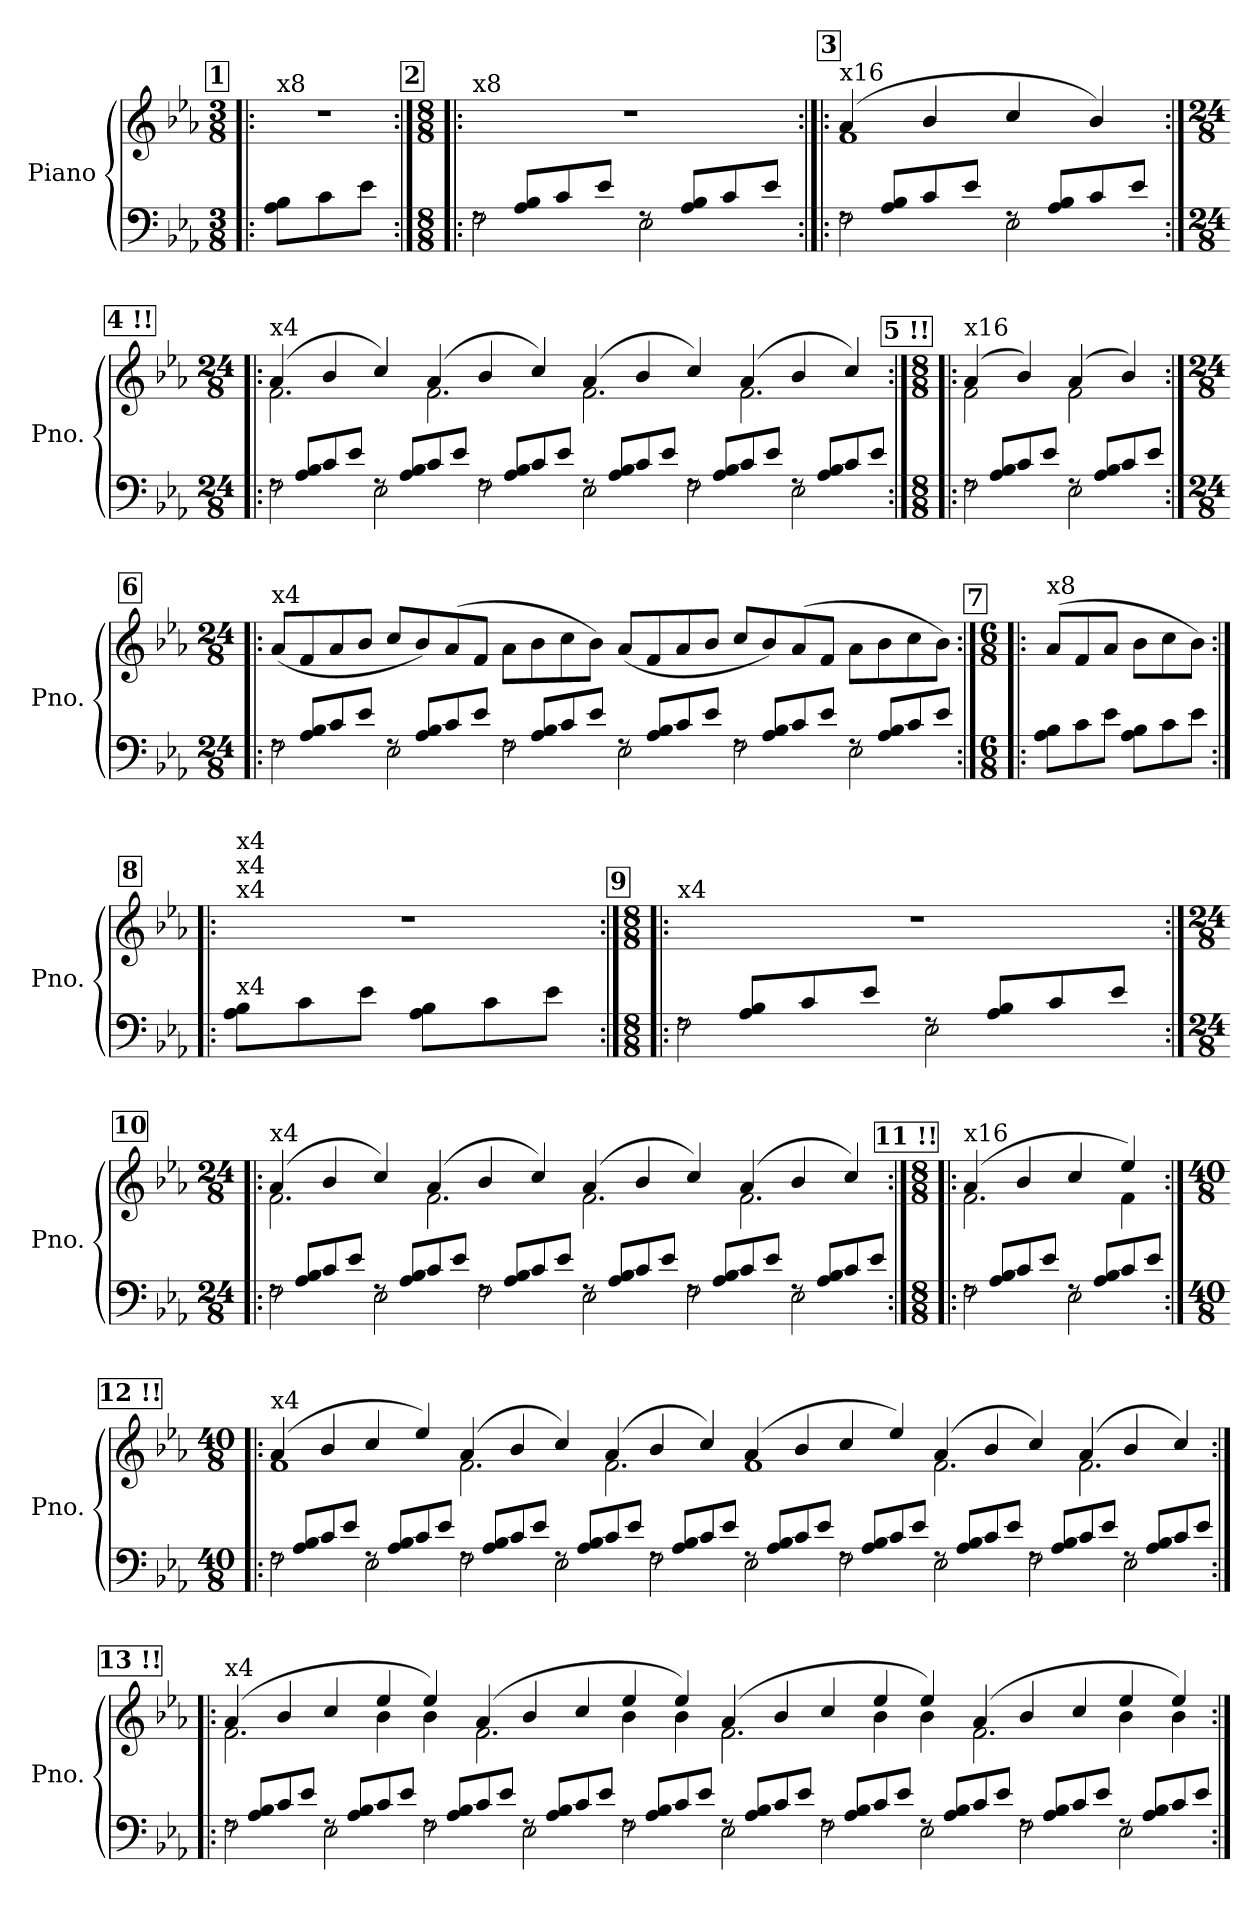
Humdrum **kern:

**kern	**kern
*part1	*part1
*staff2	*staff1
*I"Piano	*
*I'Pno.	*
*clefF4	*clefG2
*k[b-e-a-]	*k[b-e-a-]
*M3/8	*M3/8
*MM165	*MM165
!!LO:REH:place=s1:a:B:fs=14:t=1
=1!|:	=1!|:
!	!LO:TX:a:t=x8
8A-\ 8B-\L	4.r
8c\	.
8e-\J	.
!!LO:REH:place=s1:a:B:fs=14:t=2
=2:|!|:	=2:|!|:
*M8/8	*M8/8
*^	*
!	!	!LO:TX:a:t=x8
2F\	8rF	1r
.	8A-/ 8B-/L	.
.	8c/	.
.	8e-/J	.
2E-\	8rF	.
.	8A-/ 8B-/L	.
.	8c/	.
.	8e-/J	.
!!LO:REH:place=s1:a:B:fs=14:t=3
=3:|!|:	=3:|!|:	=3:|!|:
*	*	*^
!	!	!LO:TX:a:t=x16	!
2F\	8rF	(>4a-/	1f
.	8A-/ 8B-/L	.	.
.	8c/	4b-/	.
.	8e-/J	.	.
2E-\	8rF	4cc/	.
.	8A-/ 8B-/L	.	.
.	8c/	4b-/)	.
.	8e-/J	.	.
!!LO:LB:g=z	!!
!!LO:REH:place=s1:a:B:fs=14:t=4	!!
=4:|!|:	=4:|!|:	=4:|!|:	=4:|!|:
*M24/8	*	*M24/8	*
!	!	!LO:TX:a:t=x4	!
2F\	8rF	(>4a-/	2.f\
.	8A-/ 8B-/L	.	.
.	8c/	4b-/	.
.	8e-/J	.	.
2E-\	8rF	4cc/)	.
.	8A-/ 8B-/L	.	.
.	8c/	(>4a-/	2.f\
.	8e-/J	.	.
2F\	8rF	4b-/	.
.	8A-/ 8B-/L	.	.
.	8c/	4cc/)	.
.	8e-/J	.	.
2E-\	8rF	(>4a-/	2.f\
.	8A-/ 8B-/L	.	.
.	8c/	4b-/	.
.	8e-/J	.	.
2F\	8rF	4cc/)	.
.	8A-/ 8B-/L	.	.
.	8c/	(>4a-/	2.f\
.	8e-/J	.	.
2E-\	8rF	4b-/	.
.	8A-/ 8B-/L	.	.
.	8c/	4cc/)	.
.	8e-/J	.	.
!!LO:REH:place=s1:a:B:fs=14:t=5	!!
=5:|!|:	=5:|!|:	=5:|!|:	=5:|!|:
*M8/8	*	*M8/8	*
!	!	!LO:TX:a:t=x16	!
2F\	8rF	(>4a-/	2f\
.	8A-/ 8B-/L	.	.
.	8c/	4b-/)	.
.	8e-/J	.	.
2E-\	8rF	(>4a-/	2f\
.	8A-/ 8B-/L	.	.
.	8c/	4b-/)	.
.	8e-/J	.	.
*	*	*v	*v
!!LO:LB:g=z
!!LO:REH:place=s1:a:B:fs=14:t=6
=6:|!|:	=6:|!|:	=6:|!|:
*M24/8	*	*M24/8
!	!	!LO:TX:a:t=x4
2F\	8rF	(<8a-/L
.	8A-/ 8B-/L	8f/
.	8c/	8a-/
.	8e-/J	8b-/J
2E-\	8rF	8cc/L
.	8A-/ 8B-/L	8b-/)
.	8c/	(>8a-/
.	8e-/J	8f/J
2F\	8rF	8a-\L
.	8A-/ 8B-/L	8b-\
.	8c/	8cc\
.	8e-/J	8b-\J)
2E-\	8rF	(<8a-/L
.	8A-/ 8B-/L	8f/
.	8c/	8a-/
.	8e-/J	8b-/J
2F\	8rF	8cc/L
.	8A-/ 8B-/L	8b-/)
.	8c/	(>8a-/
.	8e-/J	8f/J
2E-\	8rF	8a-\L
.	8A-/ 8B-/L	8b-\
.	8c/	8cc\
.	8e-/J	8b-\J)
*v	*v	*
!!LO:REH:place=s1:a:B:fs=14:t=7
=7:|!|:	=7:|!|:
*M6/8	*M6/8
*^	*
!	!	!LO:TX:a:t=x8
*v	*v	*
8A-\ 8B-\L	(>8a-/L
8c\	8f/
8e-\J	8a-/J
8A-\ 8B-\L	8b-\L
8c\	8cc\
8e-\J	8b-\J)
!!LO:REH:place=s1:a:B:fs=14:t=8
=8:|!|:	=8:|!|:
!	!LO:TX:a:t=x4
!	!LO:TX:a:t=x4
!	!LO:TX:a:t=x4
!LO:TX:a:t=x4	!
8A-\ 8B-\L	2.r
8c\	.
8e-\J	.
8A-\ 8B-\L	.
8c\	.
8e-\J	.
!!LO:LB:g=z
!!LO:REH:place=s1:a:B:fs=14:t=9
=9:|!|:	=9:|!|:
*M8/8	*M8/8
*^	*
!	!	!LO:TX:a:t=x4
2F\	8rF	1r
.	8A-/ 8B-/L	.
.	8c/	.
.	8e-/J	.
2E-\	8rF	.
.	8A-/ 8B-/L	.
.	8c/	.
.	8e-/J	.
!!LO:REH:place=s1:a:B:fs=14:t=10
=10:|!|:	=10:|!|:	=10:|!|:
*M24/8	*	*M24/8
*	*	*^
!	!	!LO:TX:a:t=x4	!
2F\	8rF	(>4a-/	2.f\
.	8A-/ 8B-/L	.	.
.	8c/	4b-/	.
.	8e-/J	.	.
2E-\	8rF	4cc/)	.
.	8A-/ 8B-/L	.	.
.	8c/	(>4a-/	2.f\
.	8e-/J	.	.
2F\	8rF	4b-/	.
.	8A-/ 8B-/L	.	.
.	8c/	4cc/)	.
.	8e-/J	.	.
2E-\	8rF	(>4a-/	2.f\
.	8A-/ 8B-/L	.	.
.	8c/	4b-/	.
.	8e-/J	.	.
2F\	8rF	4cc/)	.
.	8A-/ 8B-/L	.	.
.	8c/	(>4a-/	2.f\
.	8e-/J	.	.
2E-\	8rF	4b-/	.
.	8A-/ 8B-/L	.	.
.	8c/	4cc/)	.
.	8e-/J	.	.
!!LO:REH:place=s1:a:B:fs=14:t=11	!!
=11:|!|:	=11:|!|:	=11:|!|:	=11:|!|:
*M8/8	*	*M8/8	*
!	!	!LO:TX:a:t=x16	!
2F\	8rF	(>4a-/	2.f\
.	8A-/ 8B-/L	.	.
.	8c/	4b-/	.
.	8e-/J	.	.
2E-\	8rF	4cc/	.
.	8A-/ 8B-/L	.	.
.	8c/	4ee-/)	4f\
.	8e-/J	.	.
!!LO:LB:g=z	!!
!!LO:REH:place=s1:a:B:fs=14:t=12	!!
=12:|!|:	=12:|!|:	=12:|!|:	=12:|!|:
*M40/8	*	*M40/8	*
!	!	!LO:TX:a:t=x4	!
2F\	8rF	(>4a-/	1f
.	8A-/ 8B-/L	.	.
.	8c/	4b-/	.
.	8e-/J	.	.
2E-\	8rF	4cc/	.
.	8A-/ 8B-/L	.	.
.	8c/	4ee-/)	.
.	8e-/J	.	.
2F\	8rF	(>4a-/	2.f\
.	8A-/ 8B-/L	.	.
.	8c/	4b-/	.
.	8e-/J	.	.
2E-\	8rF	4cc/)	.
.	8A-/ 8B-/L	.	.
.	8c/	(>4a-/	2.f\
.	8e-/J	.	.
2F\	8rF	4b-/	.
.	8A-/ 8B-/L	.	.
.	8c/	4cc/)	.
.	8e-/J	.	.
2E-\	8rF	(>4a-/	1f
.	8A-/ 8B-/L	.	.
.	8c/	4b-/	.
.	8e-/J	.	.
2F\	8rF	4cc/	.
.	8A-/ 8B-/L	.	.
.	8c/	4ee-/)	.
.	8e-/J	.	.
2E-\	8rF	(>4a-/	2.f\
.	8A-/ 8B-/L	.	.
.	8c/	4b-/	.
.	8e-/J	.	.
2F\	8rF	4cc/)	.
.	8A-/ 8B-/L	.	.
.	8c/	(>4a-/	2.f\
.	8e-/J	.	.
2E-\	8rF	4b-/	.
.	8A-/ 8B-/L	.	.
.	8c/	4cc/)	.
.	8e-/J	.	.
!!LO:LB:g=z	!!
!!LO:REH:place=s1:a:B:fs=14:t=13	!!
=13:|!|:	=13:|!|:	=13:|!|:	=13:|!|:
!	!	!LO:TX:a:t=x4	!
2F\	8rF	(>4a-/	2.f\
.	8A-/ 8B-/L	.	.
.	8c/	4b-/	.
.	8e-/J	.	.
2E-\	8rF	4cc/	.
.	8A-/ 8B-/L	.	.
.	8c/	4ee-/	4b-\
.	8e-/J	.	.
2F\	8rF	4ee-/)	4b-\
.	8A-/ 8B-/L	.	.
.	8c/	(>4a-/	2.f\
.	8e-/J	.	.
2E-\	8rF	4b-/	.
.	8A-/ 8B-/L	.	.
.	8c/	4cc/	.
.	8e-/J	.	.
2F\	8rF	4ee-/	4b-\
.	8A-/ 8B-/L	.	.
.	8c/	4ee-/)	4b-\
.	8e-/J	.	.
2E-\	8rF	(>4a-/	2.f\
.	8A-/ 8B-/L	.	.
.	8c/	4b-/	.
.	8e-/J	.	.
2F\	8rF	4cc/	.
.	8A-/ 8B-/L	.	.
.	8c/	4ee-/	4b-\
.	8e-/J	.	.
2E-\	8rF	4ee-/)	4b-\
.	8A-/ 8B-/L	.	.
.	8c/	(>4a-/	2.f\
.	8e-/J	.	.
2F\	8rF	4b-/	.
.	8A-/ 8B-/L	.	.
.	8c/	4cc/	.
.	8e-/J	.	.
2E-\	8rF	4ee-/	4b-\
.	8A-/ 8B-/L	.	.
.	8c/	4ee-/)	4b-\
.	8e-/J	.	.
*v	*v	*	*
*	*v	*v
=:|!	=:|!
*-	*-
